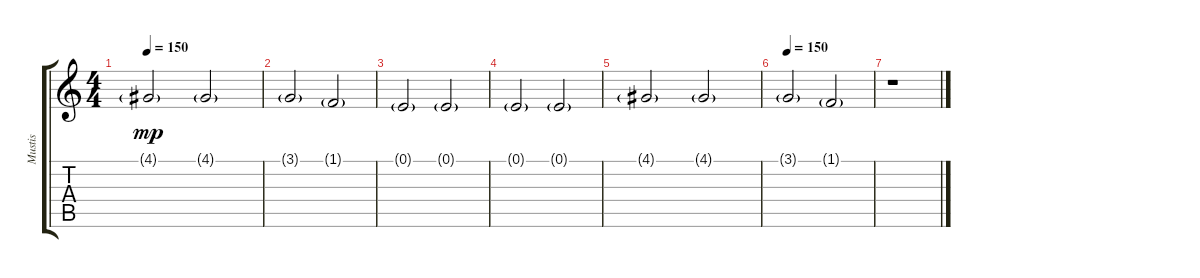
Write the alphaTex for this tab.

\track ("Mustis" "Mustis") {instrument violin}
\staff {score tabs}
\tuning (E4 B3 G3 D3 A2 E2) {hide}
\ts (4 4)
\tempo 150
\clef g2
\ks c
4.1{g}.2{dy mp} 4.1{g}.2 |
3.1{g}.2 1.1{g}.2 |
0.1{g}.2 0.1{g}.2 |
0.1{g}.2 0.1{g}.2 |
4.1{g}.2 4.1{g}.2 |
\tempo 150
3.1{g}.2 1.1{g}.2 |
r.1{volume 10}
